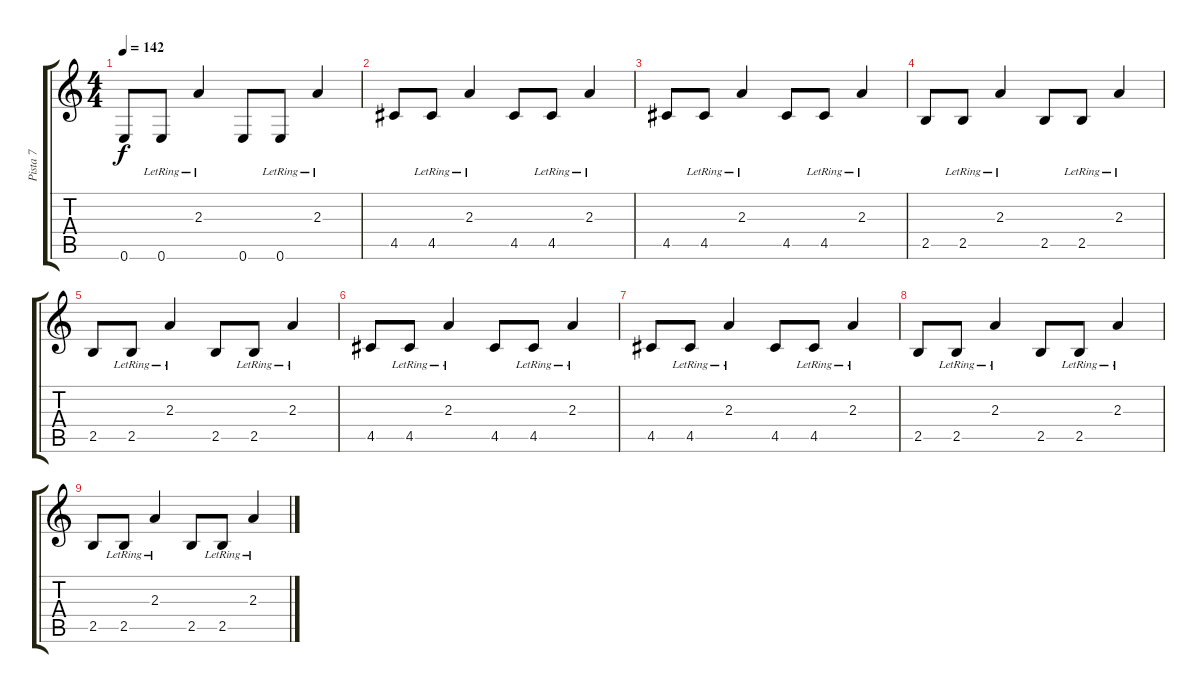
\track ("Pista 7" "Pista 7") {instrument acousticguitarsteel}
\staff {score tabs}
\tuning (E4 B3 G3 D3 A2 E2) {hide}
\ts (4 4)
\tempo 142
\clef g2
\ks c
0.6.8{dy f} 0.6{lr}.8 2.3{lr}.4 0.6.8 0.6{lr}.8 2.3{lr}.4 |
4.5.8 4.5{lr}.8 2.3{lr}.4 4.5.8 4.5{lr}.8 2.3{lr}.4 |
4.5.8 4.5{lr}.8 2.3{lr}.4 4.5.8 4.5{lr}.8 2.3{lr}.4 |
2.5.8 2.5{lr}.8 2.3{lr}.4 2.5.8 2.5{lr}.8 2.3{lr}.4 |
2.5.8 2.5{lr}.8 2.3{lr}.4 2.5.8 2.5{lr}.8 2.3{lr}.4 |
4.5.8 4.5{lr}.8 2.3{lr}.4 4.5.8 4.5{lr}.8 2.3{lr}.4 |
4.5.8 4.5{lr}.8 2.3{lr}.4 4.5.8 4.5{lr}.8 2.3{lr}.4 |
2.5.8 2.5{lr}.8 2.3{lr}.4 2.5.8 2.5{lr}.8 2.3{lr}.4 |
2.5.8 2.5{lr}.8 2.3{lr}.4 2.5.8 2.5{lr}.8 2.3{lr}.4
